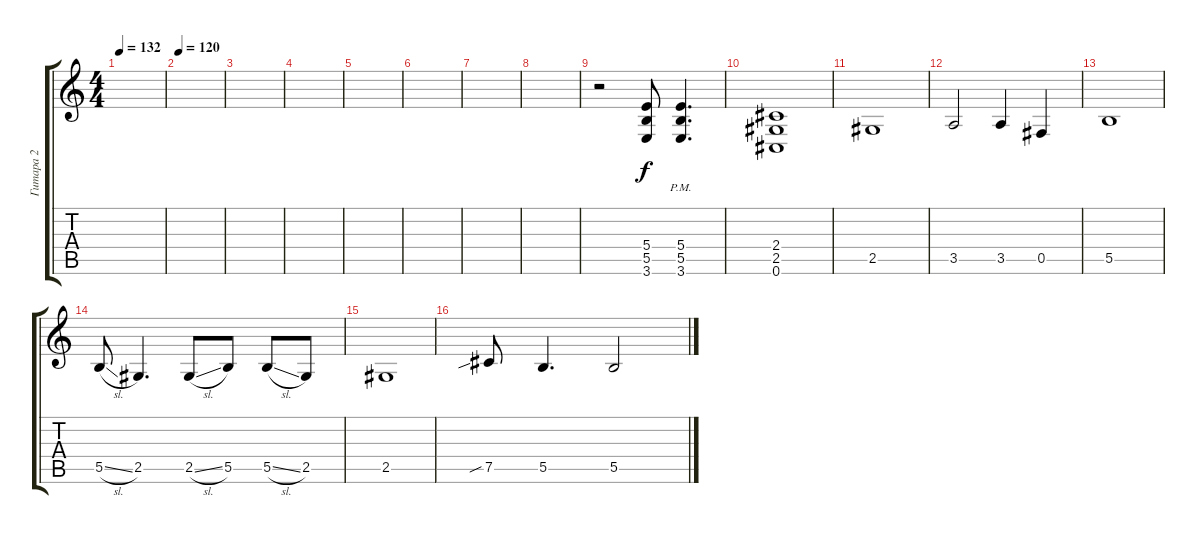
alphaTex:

\track ("Гитара 2" "Гитара 2") {instrument distortionguitar}
\staff {score tabs}
\tuning (Db4 Ab3 E3 B2 Gb2 Db2) {hide}
\ts (4 4)
\tempo 132
\clef g2
\ks c
|
\tempo 120
|
|
|
|
|
|
|
r.2 (5.4 5.5 3.6).8 (5.4 5.5 3.6{pm}).4{d} |
(2.4 2.5 0.6).1 |
2.5.1 |
3.5.2 3.5.4 0.5.4 |
5.5.1 |
5.5{sl}.8 2.5.4{d} 2.5{sl}.8 5.5.8 5.5{sl}.8 2.5.8 |
2.5.1 |
7.5{sib}.8 5.5.4{d} 5.5.2
